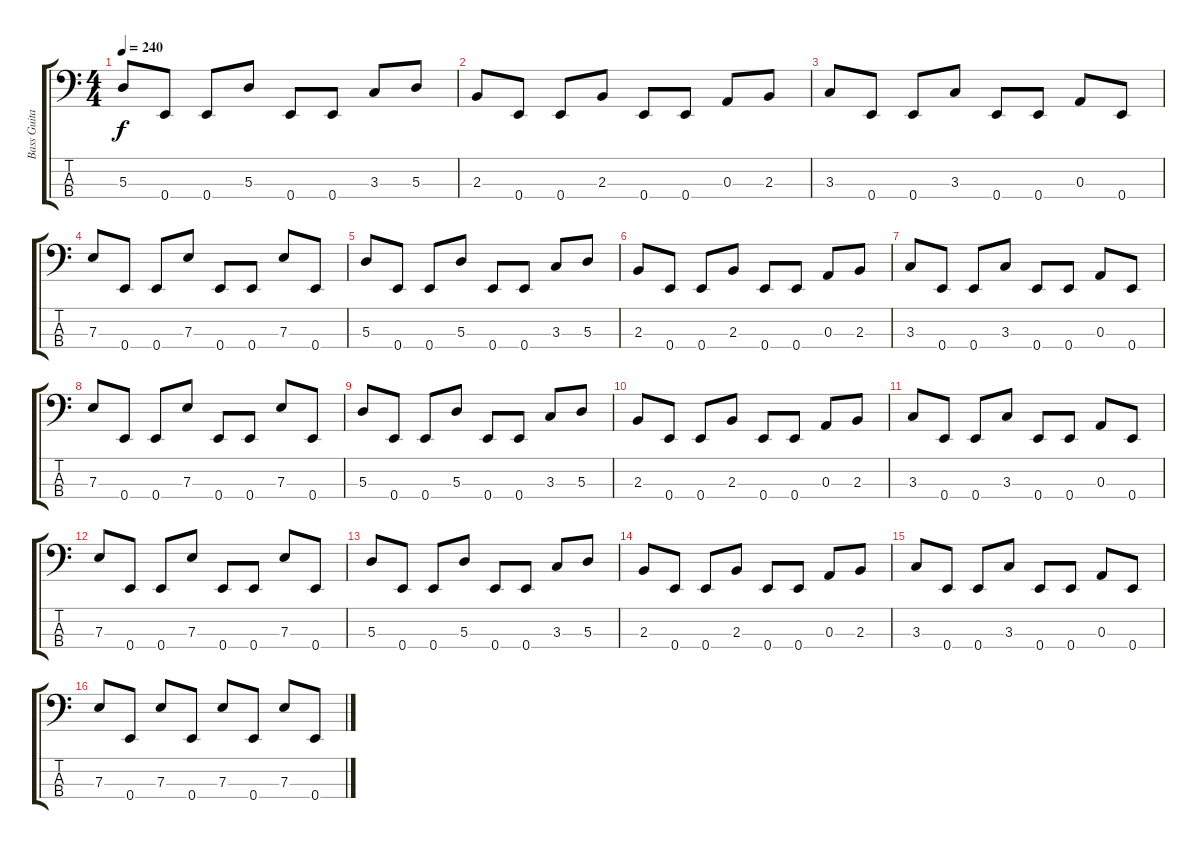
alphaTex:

\track ("Bass Guitar" "Bass Guita") {instrument electricbassfinger}
\staff {score tabs}
\tuning (G2 D2 A1 E1) {hide}
\ts (4 4)
\tempo 240
\clef f4
\ks c
5.3.8{dy f} 0.4.8 0.4.8 5.3.8 0.4.8 0.4.8 3.3.8 5.3.8 |
2.3.8 0.4.8 0.4.8 2.3.8 0.4.8 0.4.8 0.3.8 2.3.8 |
3.3.8 0.4.8 0.4.8 3.3.8 0.4.8 0.4.8 0.3.8 0.4.8 |
7.3.8 0.4.8 0.4.8 7.3.8 0.4.8 0.4.8 7.3.8 0.4.8 |
5.3.8 0.4.8 0.4.8 5.3.8 0.4.8 0.4.8 3.3.8 5.3.8 |
2.3.8 0.4.8 0.4.8 2.3.8 0.4.8 0.4.8 0.3.8 2.3.8 |
3.3.8 0.4.8 0.4.8 3.3.8 0.4.8 0.4.8 0.3.8 0.4.8 |
7.3.8 0.4.8 0.4.8 7.3.8 0.4.8 0.4.8 7.3.8 0.4.8 |
5.3.8 0.4.8 0.4.8 5.3.8 0.4.8 0.4.8 3.3.8 5.3.8 |
2.3.8 0.4.8 0.4.8 2.3.8 0.4.8 0.4.8 0.3.8 2.3.8 |
3.3.8 0.4.8 0.4.8 3.3.8 0.4.8 0.4.8 0.3.8 0.4.8 |
7.3.8 0.4.8 0.4.8 7.3.8 0.4.8 0.4.8 7.3.8 0.4.8 |
5.3.8 0.4.8 0.4.8 5.3.8 0.4.8 0.4.8 3.3.8 5.3.8 |
2.3.8 0.4.8 0.4.8 2.3.8 0.4.8 0.4.8 0.3.8 2.3.8 |
3.3.8 0.4.8 0.4.8 3.3.8 0.4.8 0.4.8 0.3.8 0.4.8 |
7.3.8 0.4.8 7.3.8 0.4.8 7.3.8 0.4.8 7.3.8 0.4.8
